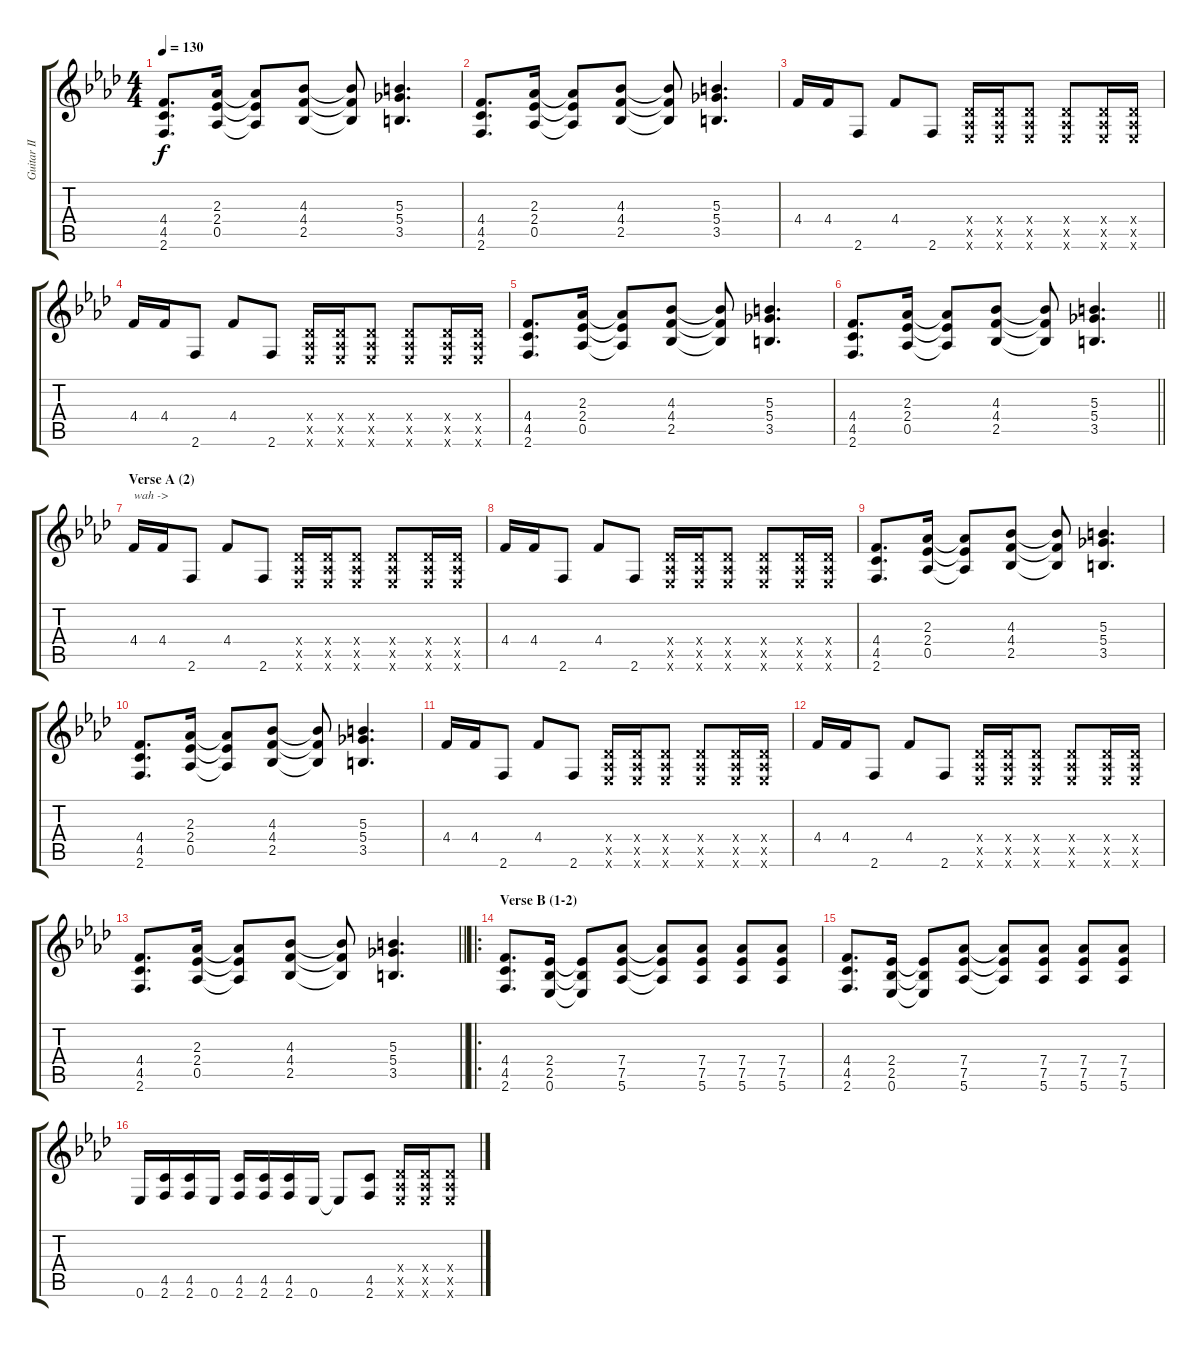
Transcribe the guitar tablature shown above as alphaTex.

\track ("Guitar II" "Guitar II") {instrument distortionguitar}
\staff {score tabs}
\tuning (Eb4 Bb3 Gb3 Db3 Ab2 Eb2) {hide}
\ts (4 4)
\tempo 130
\clef g2
\ks fminor
(4.4 4.5 2.6).8{d dy f} (2.3 2.4 0.5).16 (2.3{t} 2.4{t} 0.5{t}).8 (4.3 4.4 2.5).8 (4.3{t} 4.4{t} 2.5{t}).8 (5.3 5.4 3.5).4{d} |
(4.4 4.5 2.6).8{d} (2.3 2.4 0.5).16 (2.3{t} 2.4{t} 0.5{t}).8 (4.3 4.4 2.5).8 (4.3{t} 4.4{t} 2.5{t}).8 (5.3 5.4 3.5).4{d} |
4.4.16 4.4.16 2.6.8 4.4.8 2.6.8 (0.4{x} 0.5{x} 0.6{x}).16 (0.4{x} 0.5{x} 0.6{x}).16 (0.4{x} 0.5{x} 0.6{x}).8 (0.4{x} 0.5{x} 0.6{x}).8 (0.4{x} 0.5{x} 0.6{x}).16 (0.4{x} 0.5{x} 0.6{x}).16 |
4.4.16 4.4.16 2.6.8 4.4.8 2.6.8 (0.4{x} 0.5{x} 0.6{x}).16 (0.4{x} 0.5{x} 0.6{x}).16 (0.4{x} 0.5{x} 0.6{x}).8 (0.4{x} 0.5{x} 0.6{x}).8 (0.4{x} 0.5{x} 0.6{x}).16 (0.4{x} 0.5{x} 0.6{x}).16 |
(4.4 4.5 2.6).8{d} (2.3 2.4 0.5).16 (2.3{t} 2.4{t} 0.5{t}).8 (4.3 4.4 2.5).8 (4.3{t} 4.4{t} 2.5{t}).8 (5.3 5.4 3.5).4{d} |
\barLineRight lightlight
(4.4 4.5 2.6).8{d} (2.3 2.4 0.5).16 (2.3{t} 2.4{t} 0.5{t}).8 (4.3 4.4 2.5).8 (4.3{t} 4.4{t} 2.5{t}).8 (5.3 5.4 3.5).4{d} |
\section ("" "Verse A (2)")
4.4.16{txt "wah ->"} 4.4.16 2.6.8 4.4.8 2.6.8 (0.4{x} 0.5{x} 0.6{x}).16 (0.4{x} 0.5{x} 0.6{x}).16 (0.4{x} 0.5{x} 0.6{x}).8 (0.4{x} 0.5{x} 0.6{x}).8 (0.4{x} 0.5{x} 0.6{x}).16 (0.4{x} 0.5{x} 0.6{x}).16 |
4.4.16 4.4.16 2.6.8 4.4.8 2.6.8 (0.4{x} 0.5{x} 0.6{x}).16 (0.4{x} 0.5{x} 0.6{x}).16 (0.4{x} 0.5{x} 0.6{x}).8 (0.4{x} 0.5{x} 0.6{x}).8 (0.4{x} 0.5{x} 0.6{x}).16 (0.4{x} 0.5{x} 0.6{x}).16 |
(4.4 4.5 2.6).8{d} (2.3 2.4 0.5).16 (2.3{t} 2.4{t} 0.5{t}).8 (4.3 4.4 2.5).8 (4.3{t} 4.4{t} 2.5{t}).8 (5.3 5.4 3.5).4{d} |
(4.4 4.5 2.6).8{d} (2.3 2.4 0.5).16 (2.3{t} 2.4{t} 0.5{t}).8 (4.3 4.4 2.5).8 (4.3{t} 4.4{t} 2.5{t}).8 (5.3 5.4 3.5).4{d} |
4.4.16 4.4.16 2.6.8 4.4.8 2.6.8 (0.4{x} 0.5{x} 0.6{x}).16 (0.4{x} 0.5{x} 0.6{x}).16 (0.4{x} 0.5{x} 0.6{x}).8 (0.4{x} 0.5{x} 0.6{x}).8 (0.4{x} 0.5{x} 0.6{x}).16 (0.4{x} 0.5{x} 0.6{x}).16 |
4.4.16 4.4.16 2.6.8 4.4.8 2.6.8 (0.4{x} 0.5{x} 0.6{x}).16 (0.4{x} 0.5{x} 0.6{x}).16 (0.4{x} 0.5{x} 0.6{x}).8 (0.4{x} 0.5{x} 0.6{x}).8 (0.4{x} 0.5{x} 0.6{x}).16 (0.4{x} 0.5{x} 0.6{x}).16 |
\barLineRight lightlight
(4.4 4.5 2.6).8{d} (2.3 2.4 0.5).16 (2.3{t} 2.4{t} 0.5{t}).8 (4.3 4.4 2.5).8 (4.3{t} 4.4{t} 2.5{t}).8 (5.3 5.4 3.5).4{d} |
\ro
\section ("" "Verse B (1-2)")
(4.4 4.5 2.6).8{d} (2.4 2.5 0.6).16 (2.4{t} 2.5{t} 0.6{t}).8 (7.4 7.5 5.6).8 (7.4{t} 7.5{t} 5.6{t}).8 (7.4 7.5 5.6).8 (7.4 7.5 5.6).8 (7.4 7.5 5.6).8 |
(4.4 4.5 2.6).8{d} (2.4 2.5 0.6).16 (2.4{t} 2.5{t} 0.6{t}).8 (7.4 7.5 5.6).8 (7.4{t} 7.5{t} 5.6{t}).8 (7.4 7.5 5.6).8 (7.4 7.5 5.6).8 (7.4 7.5 5.6).8 |
0.6.16 (4.5 2.6).16 (4.5 2.6).16 0.6.16 (4.5 2.6).16 (4.5 2.6).16 (4.5 2.6).16 0.6.16 0.6{t}.8 (4.5 2.6).8 (0.4{x} 0.5{x} 0.6{x}).16 (0.4{x} 0.5{x} 0.6{x}).16 (0.4{x} 0.5{x} 0.6{x}).8
